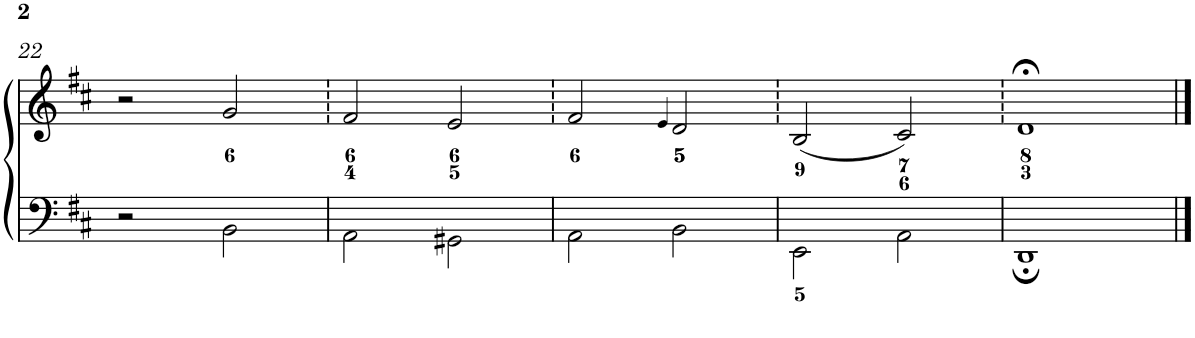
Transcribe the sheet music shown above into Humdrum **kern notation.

**kern	**kern
*part1	*part1
*staff2	*staff1
*I"Piano	*
*I'Pno.	*
!!LO:PB:g=z
*clefF4	*clefG2
*k[f#c#]	*k[f#c#]
*D:	*D:
*M4/4	*M4/4
*met(c)	*met(c)
=22	=22
2r	2r
2BB\	2g/
=23	=23
2AA\	2f#/
2GG#X\	2e/
=24	=24
2AA\	2f#/
.	4qe/
2BB\	2d/
=25	=25
2EE\	(2B/
2AA\	2c#/)
=26	=26
1DD;	1d;<
==	==
*-	*-
